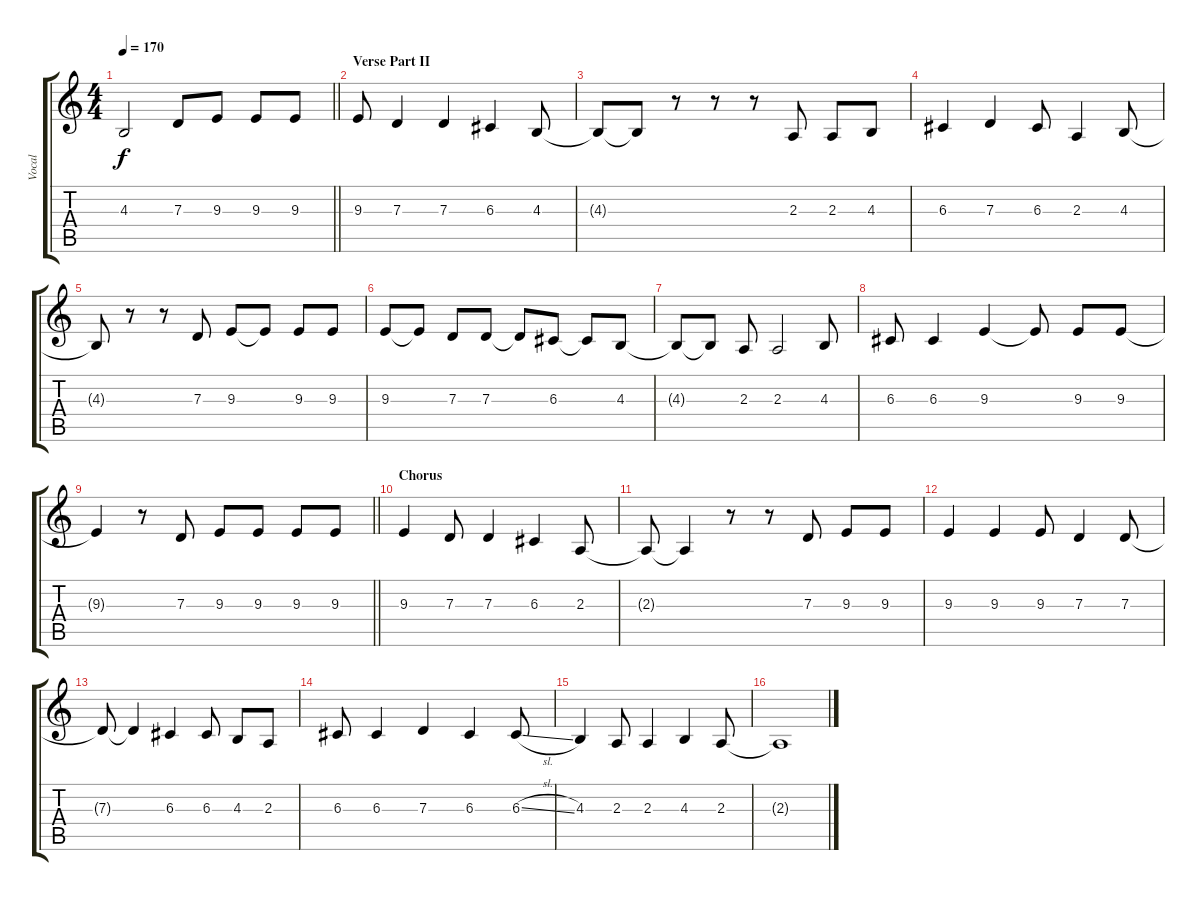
\track ("Vocal" "Vocal") {instrument lead2sawtooth}
\staff {score tabs}
\tuning (E4 B3 G3 D3 A2 D2) {hide}
\ts (4 4)
\tempo 170
\clef g2
\barLineRight lightlight
\ks c
4.3{t}.2{dy f} 7.3.8 9.3.8 9.3.8 9.3.8 |
\section ("" "Verse Part II")
9.3.8 7.3.4 7.3.4 6.3.4 4.3.8 |
4.3{t}.8 4.3{t}.8 r.8 r.8 r.8 2.3.8 2.3.8 4.3.8 |
6.3.4 7.3.4 6.3.8 2.3.4 4.3.8 |
4.3{t}.8 r.8 r.8 7.3.8 9.3.8 9.3{t}.8 9.3.8 9.3.8 |
9.3.8 9.3{t}.8 7.3.8 7.3.8 7.3{t}.8 6.3.8 6.3{t}.8 4.3.8 |
4.3{t}.8 4.3{t}.8 2.3.8 2.3.2 4.3.8 |
6.3.8 6.3.4 9.3.4 9.3{t}.8 9.3.8 9.3.8 |
\barLineRight lightlight
9.3{t}.4 r.8 7.3.8 9.3.8 9.3.8 9.3.8 9.3.8 |
\section ("" "Chorus")
9.3.4 7.3.8 7.3.4 6.3.4 2.3.8 |
2.3{t}.8 2.3{t}.4 r.8 r.8 7.3.8 9.3.8 9.3.8 |
9.3.4 9.3.4 9.3.8 7.3.4 7.3.8 |
7.3{t}.8 7.3{t}.4 6.3.4 6.3.8 4.3.8 2.3.8 |
6.3.8 6.3.4 7.3.4 6.3.4 6.3{sl}.8 |
4.3.4 2.3.8 2.3.4 4.3.4 2.3.8 |
2.3{t}.1
